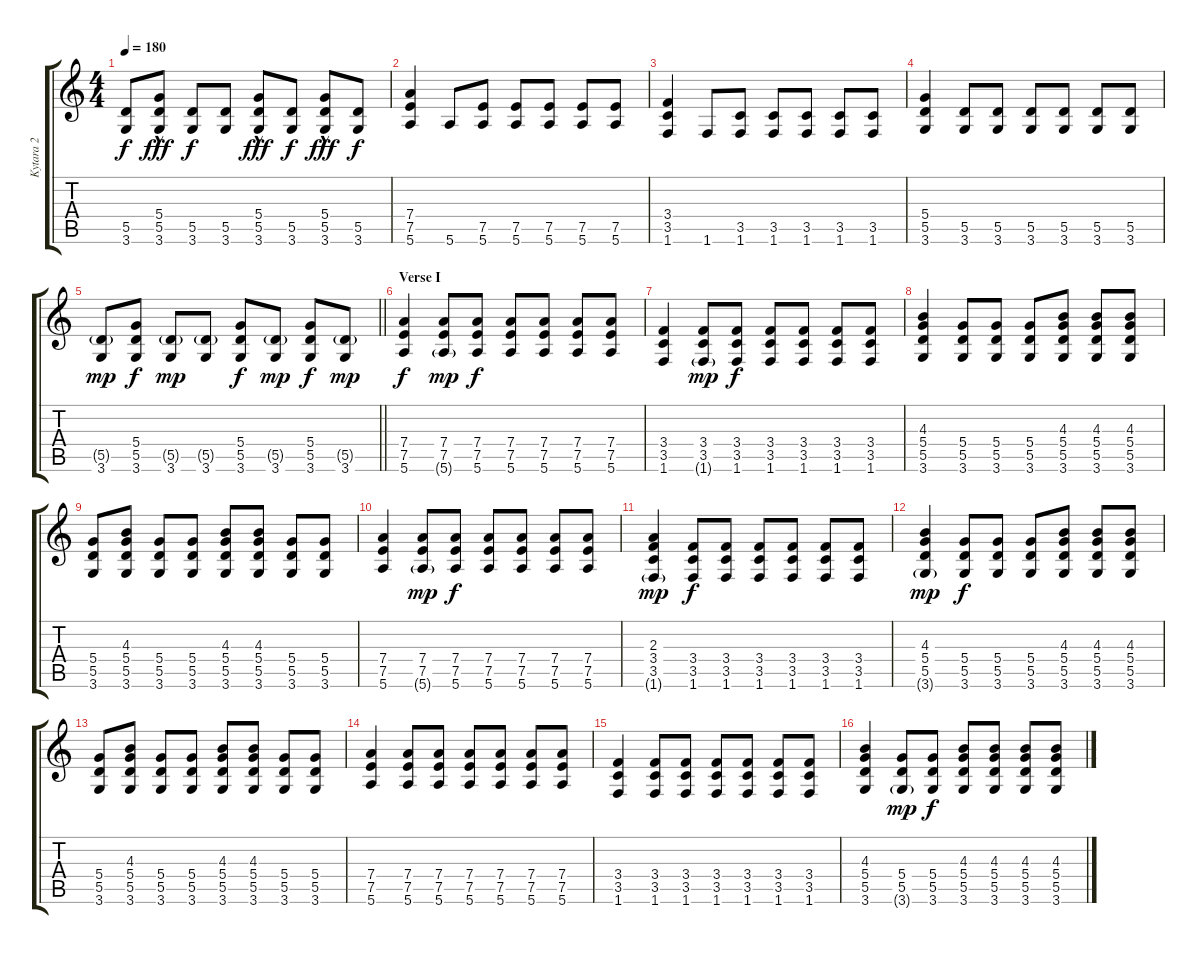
\track ("Kytara 2 " "Kytara 2 ") {instrument distortionguitar}
\staff {score tabs}
\tuning (E4 B3 G3 D3 A2 E2) {hide}
\ts (4 4)
\tempo 180
\clef g2
\ks c
(5.5 3.6).8{dy f} (5.4 5.5{hac} 3.6).8{dy fff} (5.5 3.6).8{dy f} (5.5 3.6).8 (5.4 5.5{hac} 3.6).8{dy fff} (5.5 3.6).8{dy f} (5.4 5.5{hac} 3.6).8{dy fff} (5.5 3.6).8{dy f} |
(7.4 7.5 5.6).4 5.6.8 (7.5 5.6).8 (7.5 5.6).8 (7.5 5.6).8 (7.5 5.6).8 (7.5 5.6).8 |
(3.4 3.5 1.6).4 1.6.8 (3.5 1.6).8 (3.5 1.6).8 (3.5 1.6).8 (3.5 1.6).8 (3.5 1.6).8 |
(5.4 5.5 3.6).4 (5.5 3.6).8 (5.5 3.6).8 (5.5 3.6).8 (5.5 3.6).8 (5.5 3.6).8 (5.5 3.6).8 |
\barLineRight lightlight
(5.5{g} 3.6).8{dy mp} (5.4 5.5 3.6).8{dy f} (5.5{g} 3.6).8{dy mp} (5.5{g} 3.6).8 (5.4 5.5 3.6).8{dy f} (5.5{g} 3.6).8{dy mp} (5.4 5.5 3.6).8{dy f} (5.5{g} 3.6).8{dy mp} |
\section ("" "Verse I")
(7.4 7.5 5.6).4{dy f} (7.4 7.5 5.6{g}).8{dy mp} (7.4 7.5 5.6).8{dy f} (7.4 7.5 5.6).8 (7.4 7.5 5.6).8 (7.4 7.5 5.6).8 (7.4 7.5 5.6).8 |
(3.4 3.5 1.6).4 (3.4 3.5 1.6{g}).8{dy mp} (3.4 3.5 1.6).8{dy f} (3.4 3.5 1.6).8 (3.4 3.5 1.6).8 (3.4 3.5 1.6).8 (3.4 3.5 1.6).8 |
(4.3 5.4 5.5 3.6).4 (5.4 5.5 3.6).8 (5.4 5.5 3.6).8 (5.4 5.5 3.6).8 (4.3 5.4 5.5 3.6).8 (4.3 5.4 5.5 3.6).8 (4.3 5.4 5.5 3.6).8 |
(5.4 5.5 3.6).8 (4.3 5.4 5.5 3.6).8 (5.4 5.5 3.6).8 (5.4 5.5 3.6).8 (4.3 5.4 5.5 3.6).8 (4.3 5.4 5.5 3.6).8 (5.4 5.5 3.6).8 (5.4 5.5 3.6).8 |
(7.4 7.5 5.6).4 (7.4 7.5 5.6{g}).8{dy mp} (7.4 7.5 5.6).8{dy f} (7.4 7.5 5.6).8 (7.4 7.5 5.6).8 (7.4 7.5 5.6).8 (7.4 7.5 5.6).8 |
(2.3 3.4 3.5 1.6{g}).4{dy mp} (3.4 3.5 1.6).8{dy f} (3.4 3.5 1.6).8 (3.4 3.5 1.6).8 (3.4 3.5 1.6).8 (3.4 3.5 1.6).8 (3.4 3.5 1.6).8 |
(4.3 5.4 5.5 3.6{g}).4{dy mp} (5.4 5.5 3.6).8{dy f} (5.4 5.5 3.6).8 (5.4 5.5 3.6).8 (4.3 5.4 5.5 3.6).8 (4.3 5.4 5.5 3.6).8 (4.3 5.4 5.5 3.6).8 |
(5.4 5.5 3.6).8 (4.3 5.4 5.5 3.6).8 (5.4 5.5 3.6).8 (5.4 5.5 3.6).8 (4.3 5.4 5.5 3.6).8 (4.3 5.4 5.5 3.6).8 (5.4 5.5 3.6).8 (5.4 5.5 3.6).8 |
(7.4 7.5 5.6).4 (7.4 7.5 5.6).8 (7.4 7.5 5.6).8 (7.4 7.5 5.6).8 (7.4 7.5 5.6).8 (7.4 7.5 5.6).8 (7.4 7.5 5.6).8 |
(3.4 3.5 1.6).4 (3.4 3.5 1.6).8 (3.4 3.5 1.6).8 (3.4 3.5 1.6).8 (3.4 3.5 1.6).8 (3.4 3.5 1.6).8 (3.4 3.5 1.6).8 |
(4.3 5.4 5.5 3.6).4 (5.4 5.5 3.6{g}).8{dy mp} (5.4 5.5 3.6).8{dy f} (4.3 5.4 5.5 3.6).8 (4.3 5.4 5.5 3.6).8 (4.3 5.4 5.5 3.6).8 (4.3 5.4 5.5 3.6).8
